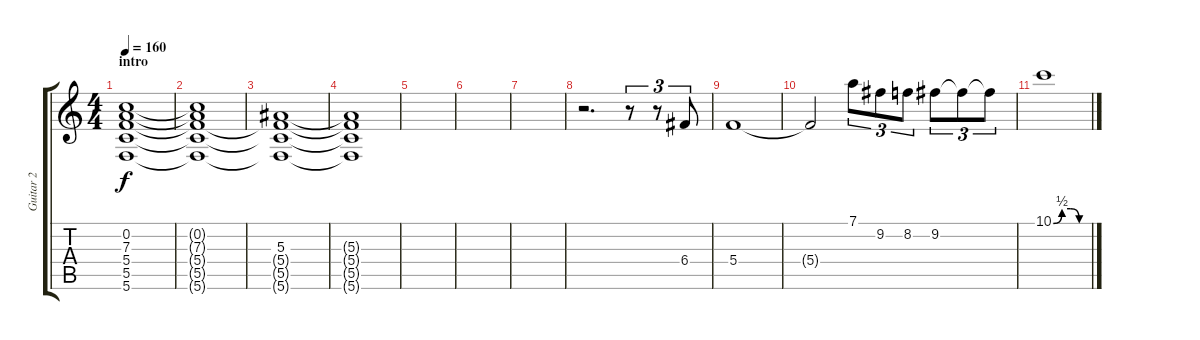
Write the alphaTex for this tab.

\track ("Guitar 2" "Guitar 2") {instrument distortionguitar}
\staff {score tabs}
\tuning (D4 A3 F3 C3 G2 C2) {hide}
\ts (4 4)
\section ("" "intro")
\tempo 160
\clef g2
\ks c
(0.2 7.3 5.4 5.5 5.6).1{dy f instrument distortionguitar} |
(0.2{t} 7.3{t} 5.4{t} 5.5{t} 5.6{t}).1 |
(5.3 5.4{t} 5.5{t} 5.6{t}).1 |
(5.3{t} 5.4{t} 5.5{t} 5.6{t}).1 |
|
|
|
r.2{d} r.8{tu (3 2)} r.8{tu (3 2) volume 7 instrument acousticguitarsteel} 6.4.8{tu (3 2)} |
5.4.1 |
5.4{t}.2 7.1.8{tu (3 2)} 9.2.8{tu (3 2)} 8.2.8{tu (3 2)} 9.2.8{tu (3 2)} 9.2{t}.8{tu (3 2)} 9.2{t}.8{tu (3 2)} |
10.1{be (custom 0 0 15 2 30 2 45 0 60 0)}.1
